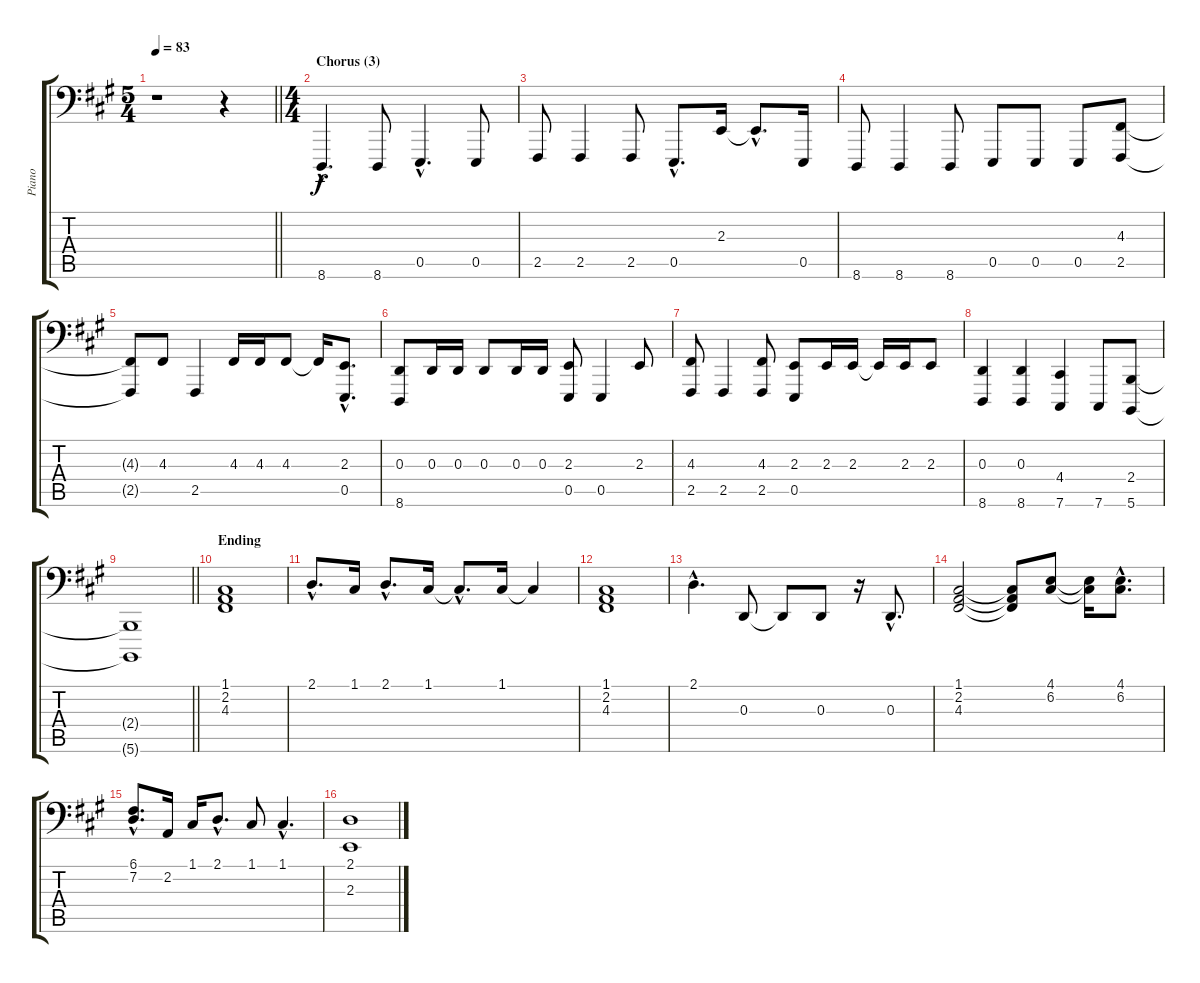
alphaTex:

\track ("Piano" "Piano") {instrument brightacousticpiano}
\staff {score tabs}
\tuning (C3 G2 D2 A1 E1 Gb0) {hide}
\ts (5 4)
\tempo 83
\clef f4
\barLineRight lightlight
\ks f#minor
r.1{dy f} r.4 |
\ts (4 4)
\section ("" "Chorus (3)")
8.6{hac}.4{d} 8.6.8 0.5{hac}.4{d} 0.5.8 |
2.5.8 2.5.4 2.5.8 0.5{hac}.8{d} 2.3.16 2.3{hac t}.8{d} 0.5.16 |
8.6.8 8.6.4 8.6.8 0.5.8 0.5.8 0.5.8 (4.3 2.5).8 |
(4.3{t} 2.5{t}).8 4.3.8 2.5.4 4.3.16 4.3.16 4.3.8 4.3{t}.16 (2.3{hac} 0.5{hac}).8{d} |
(0.3 8.6).8 0.3.16 0.3.16 0.3.8 0.3.16 0.3.16 (2.3 0.5).8 0.5.4 2.3.8 |
(4.3 2.5).8 2.5.4 (4.3 2.5).8 (2.3 0.5).8 2.3.16 2.3.16 2.3{t}.16 2.3.16 2.3.8 |
(0.3 8.6).4 (0.3 8.6).4 (4.4 7.6).4 7.6.8 (2.4 5.6).8 |
\barLineRight lightlight
(2.4{t} 5.6{t}).1 |
\section ("" "Ending")
(1.1 2.2 4.3).1 |
2.1{hac}.8{d} 1.1.16 2.1{hac}.8{d} 1.1.16 1.1{hac t}.8{d} 1.1.16 1.1{t}.4 |
(1.1 2.2 4.3).1 |
2.1{hac}.4{d} 0.3.8 0.3{t}.8 0.3.8 r.16 0.3{hac}.8{d} |
(1.1 2.2 4.3).2 (1.1{t} 2.2{t} 4.3{t}).8 (4.1 6.2).8 (4.1{t} 6.2{t}).16 (4.1{hac} 6.2{hac}).8{d} |
(6.1{hac} 7.2{hac}).8{d} 2.2.16 1.1.16 2.1{hac}.8{d} 1.1.8 1.1{hac}.4{d} |
(2.1 2.3).1
